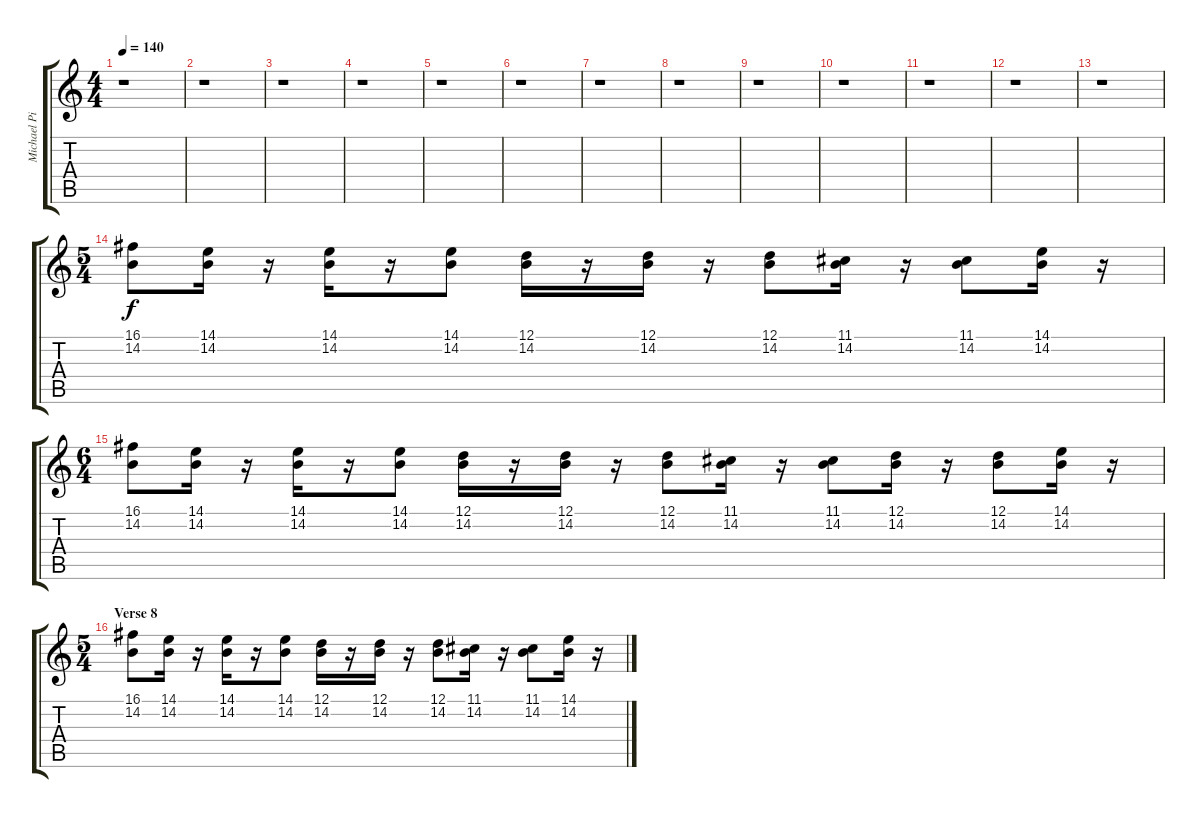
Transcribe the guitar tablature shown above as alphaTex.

\track ("Michael Pinella" "Michael Pi") {instrument electricpiano2}
\staff {score tabs}
\tuning (D4 A3 F3 C3 G2 D2) {hide}
\ts (4 4)
\tempo 140
\clef g2
\ks c
r.1{dy f} |
r.1 |
r.1 |
r.1 |
r.1 |
r.1 |
r.1 |
r.1 |
r.1 |
r.1 |
r.1 |
r.1 |
r.1 |
\ts (5 4)
(16.1 14.2).8 (14.1 14.2).16 r.16 (14.1 14.2).16 r.16 (14.1 14.2).8 (12.1 14.2).16 r.16 (12.1 14.2).16 r.16 (12.1 14.2).8 (11.1 14.2).16 r.16 (11.1 14.2).8 (14.1 14.2).16 r.16 |
\ts (6 4)
(16.1 14.2).8 (14.1 14.2).16 r.16 (14.1 14.2).16 r.16 (14.1 14.2).8 (12.1 14.2).16 r.16 (12.1 14.2).16 r.16 (12.1 14.2).8 (11.1 14.2).16 r.16 (11.1 14.2).8 (12.1 14.2).16 r.16 (12.1 14.2).8 (14.1 14.2).16 r.16 |
\ts (5 4)
\section ("" "Verse 8")
(16.1 14.2).8 (14.1 14.2).16 r.16 (14.1 14.2).16 r.16 (14.1 14.2).8 (12.1 14.2).16 r.16 (12.1 14.2).16 r.16 (12.1 14.2).8 (11.1 14.2).16 r.16 (11.1 14.2).8 (14.1 14.2).16 r.16
